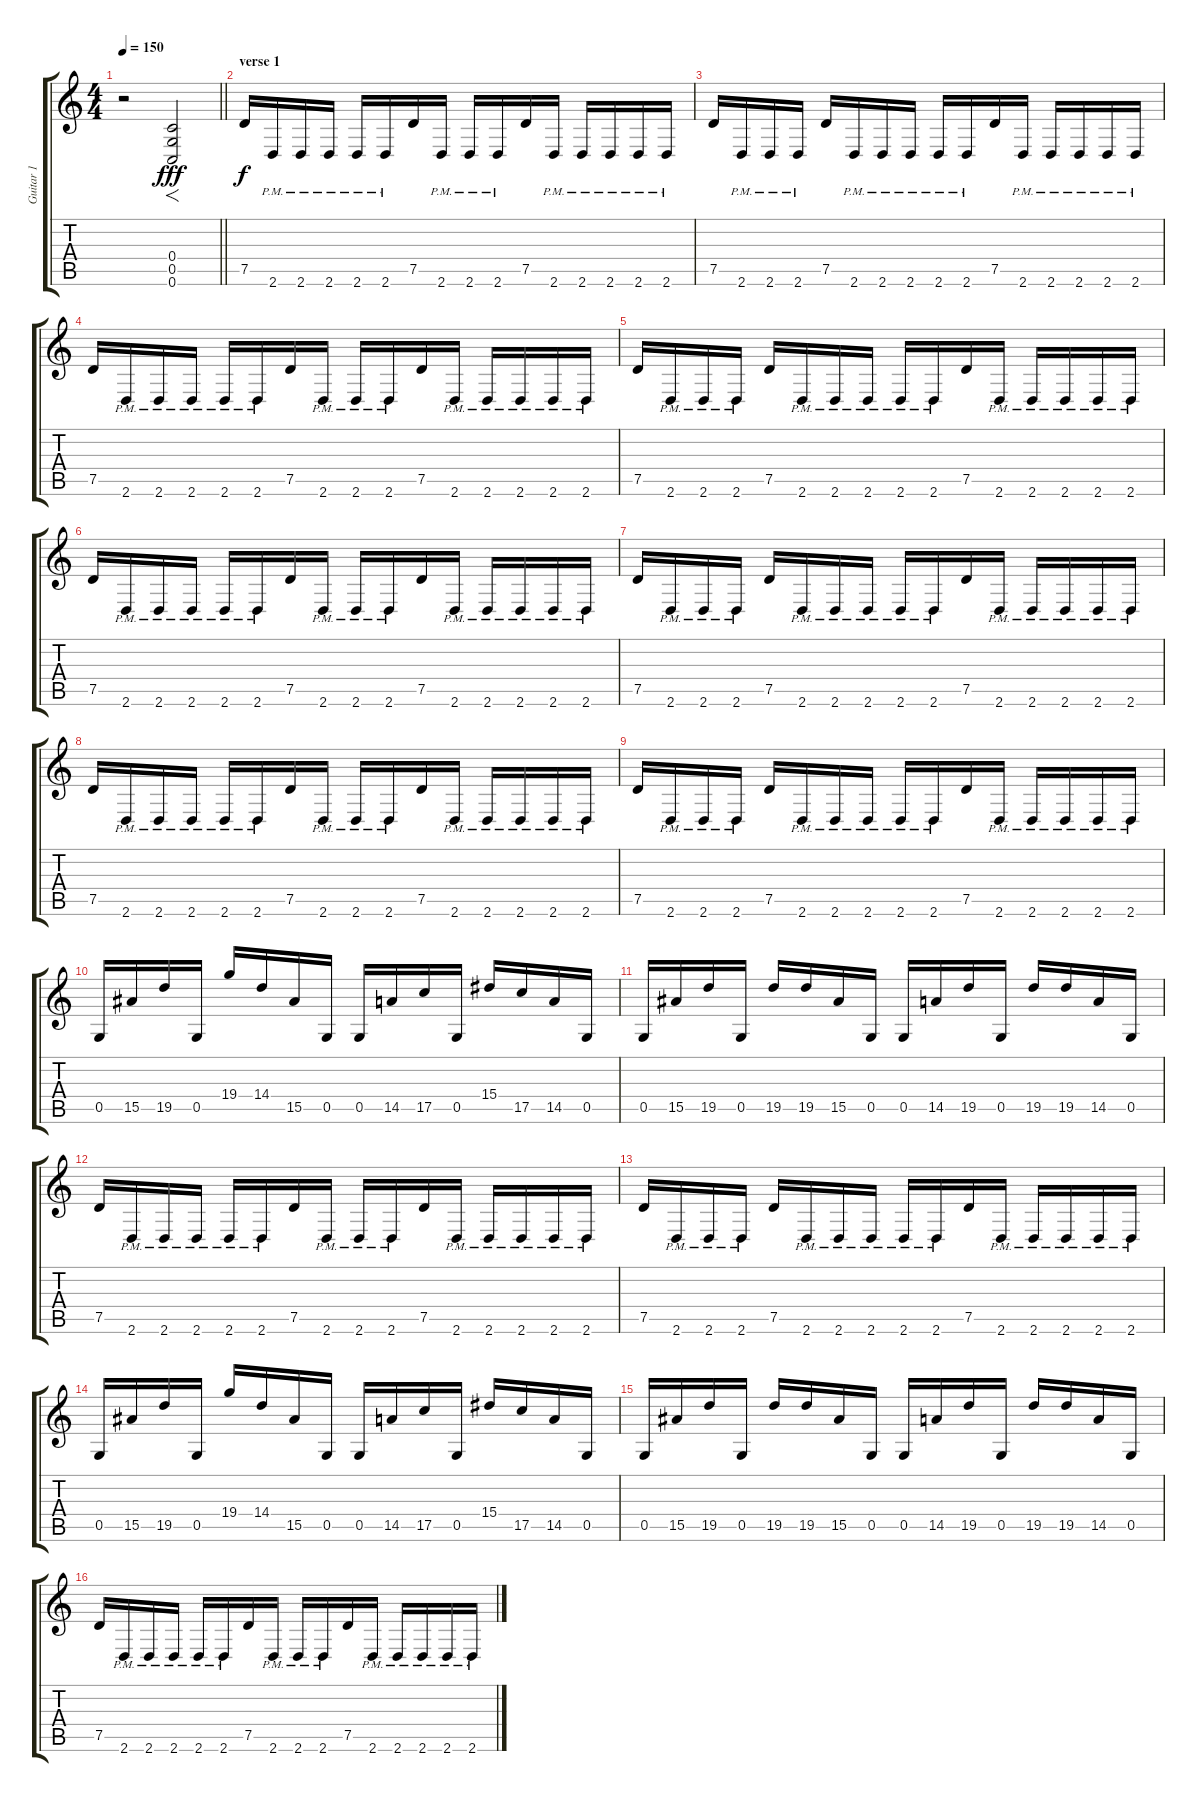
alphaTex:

\track ("Guitar 1" "Guitar 1") {instrument distortionguitar}
\staff {score tabs}
\tuning (D4 A3 F3 C3 G2 C2) {hide}
\ts (4 4)
\tempo 150
\clef g2
\barLineRight lightlight
\ks c
r.2{dy f} (0.4 0.5 0.6).2{f dy fff} |
\section ("" "verse 1")
7.5.16{dy f balance 4} 2.6{pm}.16 2.6{pm}.16 2.6{pm}.16 2.6{pm}.16 2.6{pm}.16 7.5.16 2.6{pm}.16 2.6{pm}.16 2.6{pm}.16 7.5.16 2.6{pm}.16 2.6{pm}.16 2.6{pm}.16 2.6{pm}.16 2.6{pm}.16 |
7.5.16 2.6{pm}.16 2.6{pm}.16 2.6{pm}.16 7.5.16 2.6{pm}.16 2.6{pm}.16 2.6{pm}.16 2.6{pm}.16 2.6{pm}.16 7.5.16 2.6{pm}.16 2.6{pm}.16 2.6{pm}.16 2.6{pm}.16 2.6{pm}.16 |
7.5.16 2.6{pm}.16 2.6{pm}.16 2.6{pm}.16 2.6{pm}.16 2.6{pm}.16 7.5.16 2.6{pm}.16 2.6{pm}.16 2.6{pm}.16 7.5.16 2.6{pm}.16 2.6{pm}.16 2.6{pm}.16 2.6{pm}.16 2.6{pm}.16 |
7.5.16 2.6{pm}.16 2.6{pm}.16 2.6{pm}.16 7.5.16 2.6{pm}.16 2.6{pm}.16 2.6{pm}.16 2.6{pm}.16 2.6{pm}.16 7.5.16 2.6{pm}.16 2.6{pm}.16 2.6{pm}.16 2.6{pm}.16 2.6{pm}.16 |
7.5.16 2.6{pm}.16 2.6{pm}.16 2.6{pm}.16 2.6{pm}.16 2.6{pm}.16 7.5.16 2.6{pm}.16 2.6{pm}.16 2.6{pm}.16 7.5.16 2.6{pm}.16 2.6{pm}.16 2.6{pm}.16 2.6{pm}.16 2.6{pm}.16 |
7.5.16 2.6{pm}.16 2.6{pm}.16 2.6{pm}.16 7.5.16 2.6{pm}.16 2.6{pm}.16 2.6{pm}.16 2.6{pm}.16 2.6{pm}.16 7.5.16 2.6{pm}.16 2.6{pm}.16 2.6{pm}.16 2.6{pm}.16 2.6{pm}.16 |
7.5.16 2.6{pm}.16 2.6{pm}.16 2.6{pm}.16 2.6{pm}.16 2.6{pm}.16 7.5.16 2.6{pm}.16 2.6{pm}.16 2.6{pm}.16 7.5.16 2.6{pm}.16 2.6{pm}.16 2.6{pm}.16 2.6{pm}.16 2.6{pm}.16 |
7.5.16 2.6{pm}.16 2.6{pm}.16 2.6{pm}.16 7.5.16 2.6{pm}.16 2.6{pm}.16 2.6{pm}.16 2.6{pm}.16 2.6{pm}.16 7.5.16 2.6{pm}.16 2.6{pm}.16 2.6{pm}.16 2.6{pm}.16 2.6{pm}.16 |
0.5.16 15.5.16 19.5.16 0.5.16 19.4.16 14.4.16 15.5.16 0.5.16 0.5.16 14.5.16 17.5.16 0.5.16 15.4.16 17.5.16 14.5.16 0.5.16 |
0.5.16 15.5.16 19.5.16 0.5.16 19.5.16 19.5.16 15.5.16 0.5.16 0.5.16 14.5.16 19.5.16 0.5.16 19.5.16 19.5.16 14.5.16 0.5.16 |
7.5.16 2.6{pm}.16 2.6{pm}.16 2.6{pm}.16 2.6{pm}.16 2.6{pm}.16 7.5.16 2.6{pm}.16 2.6{pm}.16 2.6{pm}.16 7.5.16 2.6{pm}.16 2.6{pm}.16 2.6{pm}.16 2.6{pm}.16 2.6{pm}.16 |
7.5.16 2.6{pm}.16 2.6{pm}.16 2.6{pm}.16 7.5.16 2.6{pm}.16 2.6{pm}.16 2.6{pm}.16 2.6{pm}.16 2.6{pm}.16 7.5.16 2.6{pm}.16 2.6{pm}.16 2.6{pm}.16 2.6{pm}.16 2.6{pm}.16 |
0.5.16 15.5.16 19.5.16 0.5.16 19.4.16 14.4.16 15.5.16 0.5.16 0.5.16 14.5.16 17.5.16 0.5.16 15.4.16 17.5.16 14.5.16 0.5.16 |
0.5.16 15.5.16 19.5.16 0.5.16 19.5.16 19.5.16 15.5.16 0.5.16 0.5.16 14.5.16 19.5.16 0.5.16 19.5.16 19.5.16 14.5.16 0.5.16 |
7.5.16 2.6{pm}.16 2.6{pm}.16 2.6{pm}.16 2.6{pm}.16 2.6{pm}.16 7.5.16 2.6{pm}.16 2.6{pm}.16 2.6{pm}.16 7.5.16 2.6{pm}.16 2.6{pm}.16 2.6{pm}.16 2.6{pm}.16 2.6{pm}.16
